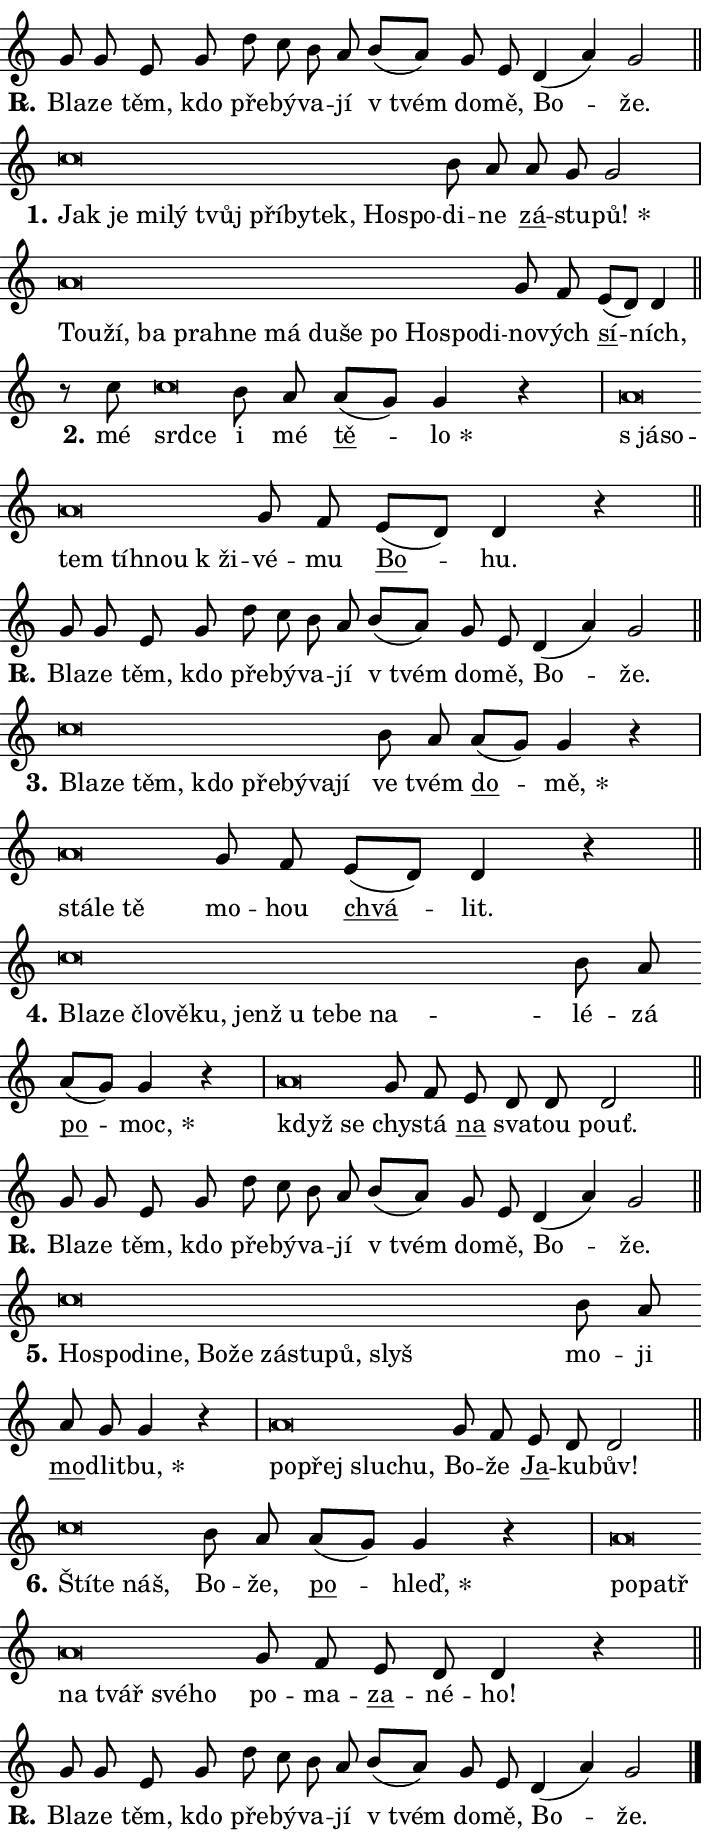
\version "2.24.0"
\header { tagline = "" }
\paper {
  indent = 0\cm
  top-margin = 0\cm
  right-margin = 0.13\cm % to fit lyric hyphens
  bottom-margin = 0\cm
  left-margin = 0\cm
  paper-width = 12\cm
  page-breaking = #ly:one-page-breaking
  system-system-spacing.basic-distance = #11
  score-system-spacing.basic-distance = #11
  ragged-last = ##f
}


%% Author: Thomas Morley
%% https://lists.gnu.org/archive/html/lilypond-user/2020-05/msg00002.html
#(define (line-position grob)
"Returns position of @var[grob} in current system:
   @code{'start}, if at first time-step
   @code{'end}, if at last time-step
   @code{'middle} otherwise
"
  (let* ((col (ly:item-get-column grob))
         (ln (ly:grob-object col 'left-neighbor))
         (rn (ly:grob-object col 'right-neighbor))
         (col-to-check-left (if (ly:grob? ln) ln col))
         (col-to-check-right (if (ly:grob? rn) rn col))
         (break-dir-left
           (and
             (ly:grob-property col-to-check-left 'non-musical #f)
             (ly:item-break-dir col-to-check-left)))
         (break-dir-right
           (and
             (ly:grob-property col-to-check-right 'non-musical #f)
             (ly:item-break-dir col-to-check-right))))
        (cond ((eqv? 1 break-dir-left) 'start)
              ((eqv? -1 break-dir-right) 'end)
              (else 'middle))))

#(define (tranparent-at-line-position vctor)
  (lambda (grob)
  "Relying on @code{line-position} select the relevant enry from @var{vctor}.
Used to determine transparency,"
    (case (line-position grob)
      ((end) (not (vector-ref vctor 0)))
      ((middle) (not (vector-ref vctor 1)))
      ((start) (not (vector-ref vctor 2))))))

noteHeadBreakVisibility =
#(define-music-function (break-visibility)(vector?)
"Makes @code{NoteHead}s transparent relying on @var{break-visibility}"
#{
  \override NoteHead.transparent =
    #(tranparent-at-line-position break-visibility)
#})

#(define delete-ledgers-for-transparent-note-heads
  (lambda (grob)
    "Reads whether a @code{NoteHead} is transparent.
If so this @code{NoteHead} is removed from @code{'note-heads} from
@var{grob}, which is supposed to be @code{LedgerLineSpanner}.
As a result ledgers are not printed for this @code{NoteHead}"
    (let* ((nhds-array (ly:grob-object grob 'note-heads))
           (nhds-list
             (if (ly:grob-array? nhds-array)
                 (ly:grob-array->list nhds-array)
                 '()))
           ;; Relies on the transparent-property being done before
           ;; Staff.LedgerLineSpanner.after-line-breaking is executed.
           ;; This is fragile ...
           (to-keep
             (remove
               (lambda (nhd)
                 (ly:grob-property nhd 'transparent #f))
               nhds-list)))
      ;; TODO find a better method to iterate over grob-arrays, similiar
      ;; to filter/remove etc for lists
      ;; For now rebuilt from scratch
      (set! (ly:grob-object grob 'note-heads)  '())
      (for-each
        (lambda (nhd)
          (ly:pointer-group-interface::add-grob grob 'note-heads nhd))
        to-keep))))

squashNotes = {
  \override NoteHead.X-extent = #'(-0.2 . 0.2)
  \override NoteHead.Y-extent = #'(-0.75 . 0)
  \override NoteHead.stencil =
    #(lambda (grob)
       (let ((pos (ly:grob-property grob 'staff-position)))
         (begin
           (if (< pos -7) (display "ERROR: Lower brevis then expected\n") (display ""))
           (if (<= pos -6) ly:text-interface::print ly:note-head::print))))
}
unSquashNotes = {
  \revert NoteHead.X-extent
  \revert NoteHead.Y-extent
  \revert NoteHead.stencil
}

hideNotes = \noteHeadBreakVisibility #begin-of-line-visible
unHideNotes = \noteHeadBreakVisibility #all-visible

% work-around for resetting accidentals
% https://lilypond.org/doc/v2.23/Documentation/notation/displaying-rhythms#unmetered-music
cadenzaMeasure = {
  \cadenzaOff
  \partial 1024 s1024
  \cadenzaOn
}

#(define-markup-command (accent layout props text) (markup?)
  "Underline accented syllable"
  (interpret-markup layout props
    #{\markup \override #'(offset . 4.3) \underline { #text }#}))

responsum = \markup \concat {
  "R" \hspace #-1.05 \path #0.1 #'((moveto 0 0.07) (lineto 0.9 0.8)) \hspace #0.05 "."
}

spaceSize = #0.6828661417322834 % exact space size for TeX Gyre Schola

\layout {
  \context {
    \Staff
    \remove "Time_signature_engraver"
    \override LedgerLineSpanner.after-line-breaking = #delete-ledgers-for-transparent-note-heads
  }
  \context {
    \Lyrics {
      \override LyricSpace.minimum-distance = \spaceSize
      \override LyricText.font-name = #"TeX Gyre Schola"
      \override LyricText.font-size = 1
      \override StanzaNumber.font-name = #"TeX Gyre Schola Bold"
      \override StanzaNumber.font-size = 1
    }
  }
  \context {
    \Score 
    \override NoteHead.text =
      #(lambda (grob) 
        (let ((pos (ly:grob-property grob 'staff-position)))
          #{\markup {
            \combine
              \halign #-0.55 \raise #(if (= pos -6) 0 0.5) \override #'(thickness . 2) \draw-line #'(3.2 . 0)
              \musicglyph "noteheads.sM1"
          }#}))
  }
}

% magnetic-lyrics.ily
%
%   written by
%     Jean Abou Samra <jean@abou-samra.fr>
%     Werner Lemberg <wl@gnu.org>
%
%   adapted by
%     Jiri Hon <jiri.hon@gmail.com>
%
% Version 2022-Apr-15

% https://www.mail-archive.com/lilypond-user@gnu.org/msg149350.html

#(define (Left_hyphen_pointer_engraver context)
   "Collect syllable-hyphen-syllable occurrences in lyrics and store
them in properties.  This engraver only looks to the left.  For
example, if the lyrics input is @code{foo -- bar}, it does the
following.

@itemize @bullet
@item
Set the @code{text} property of the @code{LyricHyphen} grob between
@q{foo} and @q{bar} to @code{foo}.

@item
Set the @code{left-hyphen} property of the @code{LyricText} grob with
text @q{foo} to the @code{LyricHyphen} grob between @q{foo} and
@q{bar}.
@end itemize

Use this auxiliary engraver in combination with the
@code{lyric-@/text::@/apply-@/magnetic-@/offset!} hook."
   (let ((hyphen #f)
         (text #f))
     (make-engraver
      (acknowledgers
       ((lyric-syllable-interface engraver grob source-engraver)
        (set! text grob)))
      (end-acknowledgers
       ((lyric-hyphen-interface engraver grob source-engraver)
        ;(when (not (grob::has-interface grob 'lyric-space-interface))
          (set! hyphen grob)));)
      ((stop-translation-timestep engraver)
       (when (and text hyphen)
         (ly:grob-set-object! text 'left-hyphen hyphen))
       (set! text #f)
       (set! hyphen #f)))))

#(define (lyric-text::apply-magnetic-offset! grob)
   "If the space between two syllables is less than the value in
property @code{LyricText@/.details@/.squash-threshold}, move the right
syllable to the left so that it gets concatenated with the left
syllable.

Use this function as a hook for
@code{LyricText@/.after-@/line-@/breaking} if the
@code{Left_@/hyphen_@/pointer_@/engraver} is active."
   (let ((hyphen (ly:grob-object grob 'left-hyphen #f)))
     (when hyphen
       (let ((left-text (ly:spanner-bound hyphen LEFT)))
         (when (grob::has-interface left-text 'lyric-syllable-interface)
           (let* ((common (ly:grob-common-refpoint grob left-text X))
                  (this-x-ext (ly:grob-extent grob common X))
                  (left-x-ext
                   (begin
                     ;; Trigger magnetism for left-text.
                     (ly:grob-property left-text 'after-line-breaking)
                     (ly:grob-extent left-text common X)))
                  ;; `delta` is the gap width between two syllables.
                  (delta (- (interval-start this-x-ext)
                            (interval-end left-x-ext)))
                  (details (ly:grob-property grob 'details))
                  (threshold (assoc-get 'squash-threshold details 0.2)))
             (when (< delta threshold)
               (let* (;; We have to manipulate the input text so that
                      ;; ligatures crossing syllable boundaries are not
                      ;; disabled.  For languages based on the Latin
                      ;; script this is essentially a beautification.
                      ;; However, for non-Western scripts it can be a
                      ;; necessity.
                      (lt (ly:grob-property left-text 'text))
                      (rt (ly:grob-property grob 'text))
                      (is-space (grob::has-interface hyphen 'lyric-space-interface))
                      (space (if is-space " " ""))
                      (extra-delta (if is-space spaceSize 0))
                      ;; Append new syllable.
                      (ltrt-space (if (and (string? lt) (string? rt))
                                (string-append lt space rt)
                                (make-concat-markup (list lt space rt))))
                      ;; Right-align `ltrt` to the right side.
                      (ltrt-space-markup (grob-interpret-markup
                               grob
                               (make-translate-markup
                                (cons (interval-length this-x-ext) 0)
                                (make-right-align-markup ltrt-space)))))
                 (begin
                   ;; Don't print `left-text`.
                   (ly:grob-set-property! left-text 'stencil #f)
                   ;; Set text and stencil (which holds all collected
                   ;; syllables so far) and shift it to the left.
                   (ly:grob-set-property! grob 'text ltrt-space)
                   (ly:grob-set-property! grob 'stencil ltrt-space-markup)
                   (ly:grob-translate-axis! grob (- (- delta extra-delta)) X))))))))))


#(define (lyric-hyphen::displace-bounds-first grob)
   ;; Make very sure this callback isn't triggered too early.
   (let ((left (ly:spanner-bound grob LEFT))
         (right (ly:spanner-bound grob RIGHT)))
     (ly:grob-property left 'after-line-breaking)
     (ly:grob-property right 'after-line-breaking)
     (ly:lyric-hyphen::print grob)))

squashThreshold = #0.4

\layout {
  \context {
    \Lyrics
    \consists #Left_hyphen_pointer_engraver
    \override LyricText.after-line-breaking =
      #lyric-text::apply-magnetic-offset!
    \override LyricHyphen.stencil = #lyric-hyphen::displace-bounds-first
    \override LyricText.details.squash-threshold = \squashThreshold
    \override LyricHyphen.minimum-distance = 0
    \override LyricHyphen.minimum-length = \squashThreshold
  }
}

squashText = \override LyricText.details.squash-threshold = 9999
unSquashText = \override LyricText.details.squash-threshold = \squashThreshold

leftText = \override LyricText.self-alignment-X = #LEFT
unLeftText = \revert LyricText.self-alignment-X

starOffset = #(lambda (grob) 
                (let ((x_offset (ly:self-alignment-interface::aligned-on-x-parent grob)))
                  (if (= x_offset 0) 0 (+ x_offset 1.2))))

star = #(define-music-function (syllable)(string?)
"Append star separator at the end of a syllable"
#{
  \once \override LyricText.X-offset = #starOffset
  \lyricmode { \markup {
    #syllable
    \override #'((font-name . "TeX Gyre Schola Bold")) \hspace #0.2 \lower #0.65 \larger "*"
  } }
#})

starAccent = #(define-music-function (syllable)(string?)
"Append star separator at the end of a syllable and make accent"
#{
  \once \override LyricText.X-offset = #starOffset
  \lyricmode { \markup {
    \accent #syllable
    \override #'((font-name . "TeX Gyre Schola Bold")) \hspace #0.2 \lower #0.65 \larger "*"
  } }
#})

breath = #(define-music-function (syllable)(string?)
"Append breathing indicator at the end of a syllable"
#{
  \lyricmode { \markup { #syllable "+" } }
#})

optionalBreath = #(define-music-function (syllable)(string?)
"Append optional breathing indicator at the end of a syllable"
#{
  \lyricmode { \markup { #syllable "(+)" } }
#})


\score {
    <<
        \new Voice = "melody" { \cadenzaOn \key c \major \relative { g'8 g e g \bar "" d' c b a \bar "" b[( a)] \bar "" g e \bar "" d4( a') g2 \cadenzaMeasure \bar "||" \break } }
        \new Lyrics \lyricsto "melody" { \lyricmode { \set stanza = \responsum
Bla -- ze těm, kdo pře -- bý -- va -- jí "v tvém" do -- mě, Bo -- že. } }
    >>
    \layout {}
}

\score {
    <<
        \new Voice = "melody" { \cadenzaOn \key c \major \relative { \squashNotes c''\breve*1/16 \hideNotes \breve*1/16 \bar "" \breve*1/16 \bar "" \breve*1/16 \bar "" \breve*1/16 \bar "" \breve*1/16 \bar "" \breve*1/16 \bar "" \breve*1/16 \bar "" \breve*1/16 \breve*1/16 \bar "" \unHideNotes \unSquashNotes b8 a \bar "" a g g2 \cadenzaMeasure \bar "|" \squashNotes a\breve*1/16 \hideNotes \breve*1/16 \bar "" \breve*1/16 \bar "" \breve*1/16 \bar "" \breve*1/16 \bar "" \breve*1/16 \bar "" \breve*1/16 \bar "" \breve*1/16 \bar "" \breve*1/16 \bar "" \breve*1/16 \bar "" \breve*1/16 \breve*1/16 \bar "" \unHideNotes \unSquashNotes g8 f \bar "" e[( d)] d4 \cadenzaMeasure \bar "||" \break } }
        \new Lyrics \lyricsto "melody" { \lyricmode { \set stanza = "1."
\leftText Jak \squashText je mi -- lý tvůj pří -- by -- tek, Ho -- spo -- \unLeftText \unSquashText di -- ne \markup \accent zá -- stu -- \star pů! \leftText Tou -- \squashText ží, ba pra -- hne má du -- še po Ho -- spo -- di -- \unLeftText \unSquashText no -- vých \markup \accent sí -- ních, } }
    >>
    \layout {}
}

\score {
    <<
        \new Voice = "melody" { \cadenzaOn \key c \major \relative { r8 c'' \squashNotes c\breve*1/16 \hideNotes \breve*1/16 \bar "" \unHideNotes \unSquashNotes b8 a \bar "" a[( g)] g4 r \cadenzaMeasure \bar "|" \squashNotes a\breve*1/16 \hideNotes \breve*1/16 \bar "" \breve*1/16 \bar "" \breve*1/16 \bar "" \breve*1/16 \breve*1/16 \bar "" \unHideNotes \unSquashNotes g8 f \bar "" e[( d)] d4 r \cadenzaMeasure \bar "||" \break } }
        \new Lyrics \lyricsto "melody" { \lyricmode { \set stanza = "2."
mé \leftText srd -- \squashText ce \unLeftText \unSquashText i mé \markup \accent tě -- \star lo \leftText "s já" -- \squashText so -- tem tíh -- nou "k ži" -- \unLeftText \unSquashText vé -- mu \markup \accent Bo -- hu. } }
    >>
    \layout {}
}

\score {
    <<
        \new Voice = "melody" { \cadenzaOn \key c \major \relative { g'8 g e g \bar "" d' c b a \bar "" b[( a)] \bar "" g e \bar "" d4( a') g2 \cadenzaMeasure \bar "||" \break } }
        \new Lyrics \lyricsto "melody" { \lyricmode { \set stanza = \responsum
Bla -- ze těm, kdo pře -- bý -- va -- jí "v tvém" do -- mě, Bo -- že. } }
    >>
    \layout {}
}

\score {
    <<
        \new Voice = "melody" { \cadenzaOn \key c \major \relative { \squashNotes c''\breve*1/16 \hideNotes \breve*1/16 \bar "" \breve*1/16 \bar "" \breve*1/16 \bar "" \breve*1/16 \bar "" \breve*1/16 \bar "" \breve*1/16 \breve*1/16 \bar "" \unHideNotes \unSquashNotes b8 a \bar "" a[( g)] g4 r \cadenzaMeasure \bar "|" \squashNotes a\breve*1/16 \hideNotes \breve*1/16 \breve*1/16 \bar "" \unHideNotes \unSquashNotes g8 f \bar "" e[( d)] d4 r \cadenzaMeasure \bar "||" \break } }
        \new Lyrics \lyricsto "melody" { \lyricmode { \set stanza = "3."
\leftText Bla -- \squashText ze těm, kdo pře -- bý -- va -- jí \unLeftText \unSquashText ve tvém \markup \accent do -- \star mě, \leftText stá -- \squashText le tě \unLeftText \unSquashText mo -- hou \markup \accent chvá -- lit. } }
    >>
    \layout {}
}

\score {
    <<
        \new Voice = "melody" { \cadenzaOn \key c \major \relative { \squashNotes c''\breve*1/16 \hideNotes \breve*1/16 \bar "" \breve*1/16 \bar "" \breve*1/16 \bar "" \breve*1/16 \bar "" \breve*1/16 \bar "" \breve*1/16 \bar "" \breve*1/16 \bar "" \breve*1/16 \breve*1/16 \bar "" \unHideNotes \unSquashNotes b8 a \bar "" a[( g)] g4 r \cadenzaMeasure \bar "|" \squashNotes a\breve*1/16 \hideNotes \breve*1/16 \bar "" \unHideNotes \unSquashNotes g8 f \bar "" e d d d2 \cadenzaMeasure \bar "||" \break } }
        \new Lyrics \lyricsto "melody" { \lyricmode { \set stanza = "4."
\leftText Bla -- \squashText ze člo -- vě -- ku, jenž u te -- be na -- \unLeftText \unSquashText lé -- zá \markup \accent po -- \star moc, \leftText když \squashText se \unLeftText \unSquashText chy -- stá \markup \accent na sva -- tou pouť. } }
    >>
    \layout {}
}

\score {
    <<
        \new Voice = "melody" { \cadenzaOn \key c \major \relative { g'8 g e g \bar "" d' c b a \bar "" b[( a)] \bar "" g e \bar "" d4( a') g2 \cadenzaMeasure \bar "||" \break } }
        \new Lyrics \lyricsto "melody" { \lyricmode { \set stanza = \responsum
Bla -- ze těm, kdo pře -- bý -- va -- jí "v tvém" do -- mě, Bo -- že. } }
    >>
    \layout {}
}

\score {
    <<
        \new Voice = "melody" { \cadenzaOn \key c \major \relative { \squashNotes c''\breve*1/16 \hideNotes \breve*1/16 \bar "" \breve*1/16 \bar "" \breve*1/16 \bar "" \breve*1/16 \bar "" \breve*1/16 \bar "" \breve*1/16 \bar "" \breve*1/16 \bar "" \breve*1/16 \breve*1/16 \bar "" \unHideNotes \unSquashNotes b8 a \bar "" a g g4 r \cadenzaMeasure \bar "|" \squashNotes a\breve*1/16 \hideNotes \breve*1/16 \bar "" \breve*1/16 \breve*1/16 \bar "" \unHideNotes \unSquashNotes g8 f \bar "" e d d2 \cadenzaMeasure \bar "||" \break } }
        \new Lyrics \lyricsto "melody" { \lyricmode { \set stanza = "5."
\leftText Ho -- \squashText spo -- di -- ne, Bo -- že zá -- stu -- pů, slyš \unLeftText \unSquashText mo -- ji \markup \accent mo -- dlit -- \star bu, \leftText po -- \squashText přej slu -- chu, \unLeftText \unSquashText Bo -- že \markup \accent Ja -- ku -- bův! } }
    >>
    \layout {}
}

\score {
    <<
        \new Voice = "melody" { \cadenzaOn \key c \major \relative { \squashNotes c''\breve*1/16 \hideNotes \breve*1/16 \breve*1/16 \bar "" \unHideNotes \unSquashNotes b8 a \bar "" a[( g)] g4 r \cadenzaMeasure \bar "|" \squashNotes a\breve*1/16 \hideNotes \breve*1/16 \bar "" \breve*1/16 \bar "" \breve*1/16 \bar "" \breve*1/16 \breve*1/16 \bar "" \unHideNotes \unSquashNotes g8 f \bar "" e d d4 r \cadenzaMeasure \bar "||" \break } }
        \new Lyrics \lyricsto "melody" { \lyricmode { \set stanza = "6."
\leftText Ští -- \squashText te náš, \unLeftText \unSquashText Bo -- že, \markup \accent po -- \star hleď, \leftText po -- \squashText patř na tvář své -- ho \unLeftText \unSquashText po -- ma -- \markup \accent za -- né -- ho! } }
    >>
    \layout {}
}

\score {
    <<
        \new Voice = "melody" { \cadenzaOn \key c \major \relative { g'8 g e g \bar "" d' c b a \bar "" b[( a)] \bar "" g e \bar "" d4( a') g2 \cadenzaMeasure \bar "||" \break } \bar "|." }
        \new Lyrics \lyricsto "melody" { \lyricmode { \set stanza = \responsum
Bla -- ze těm, kdo pře -- bý -- va -- jí "v tvém" do -- mě, Bo -- že. } }
    >>
    \layout {}
}
